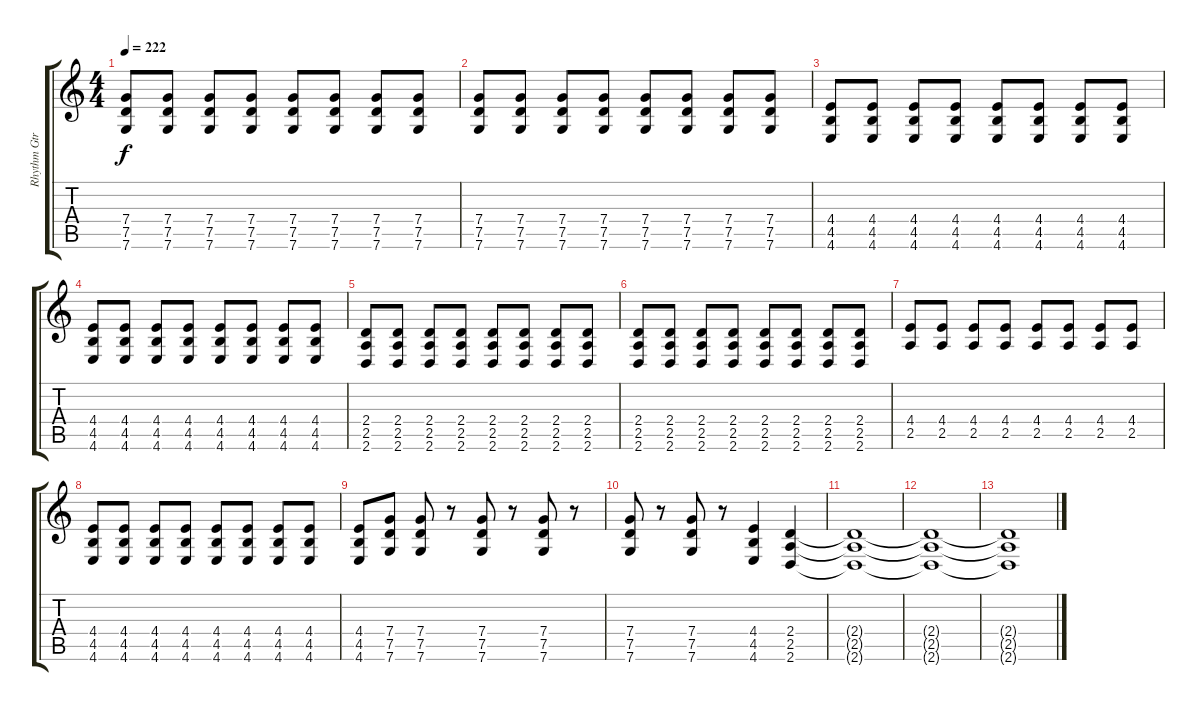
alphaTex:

\track ("Rhythm Gtr. Drop C" "Rhythm Gtr") {instrument distortionguitar}
\staff {score tabs}
\tuning (D4 A3 F3 C3 G2 C2) {hide}
\ts (4 4)
\tempo 222
\clef g2
\ks c
(7.4 7.5 7.6).8{dy f} (7.4 7.5 7.6).8 (7.4 7.5 7.6).8 (7.4 7.5 7.6).8 (7.4 7.5 7.6).8 (7.4 7.5 7.6).8 (7.4 7.5 7.6).8 (7.4 7.5 7.6).8 |
(7.4 7.5 7.6).8 (7.4 7.5 7.6).8 (7.4 7.5 7.6).8 (7.4 7.5 7.6).8 (7.4 7.5 7.6).8 (7.4 7.5 7.6).8 (7.4 7.5 7.6).8 (7.4 7.5 7.6).8 |
(4.4 4.5 4.6).8 (4.4 4.5 4.6).8 (4.4 4.5 4.6).8 (4.4 4.5 4.6).8 (4.4 4.5 4.6).8 (4.4 4.5 4.6).8 (4.4 4.5 4.6).8 (4.4 4.5 4.6).8 |
(4.4 4.5 4.6).8 (4.4 4.5 4.6).8 (4.4 4.5 4.6).8 (4.4 4.5 4.6).8 (4.4 4.5 4.6).8 (4.4 4.5 4.6).8 (4.4 4.5 4.6).8 (4.4 4.5 4.6).8 |
(2.4 2.5 2.6).8 (2.4 2.5 2.6).8 (2.4 2.5 2.6).8 (2.4 2.5 2.6).8 (2.4 2.5 2.6).8 (2.4 2.5 2.6).8 (2.4 2.5 2.6).8 (2.4 2.5 2.6).8 |
(2.4 2.5 2.6).8 (2.4 2.5 2.6).8 (2.4 2.5 2.6).8 (2.4 2.5 2.6).8 (2.4 2.5 2.6).8 (2.4 2.5 2.6).8 (2.4 2.5 2.6).8 (2.4 2.5 2.6).8 |
(4.4 2.5).8 (4.4 2.5).8 (4.4 2.5).8 (4.4 2.5).8 (4.4 2.5).8 (4.4 2.5).8 (4.4 2.5).8 (4.4 2.5).8 |
(4.4 4.5 4.6).8 (4.4 4.5 4.6).8 (4.4 4.5 4.6).8 (4.4 4.5 4.6).8 (4.4 4.5 4.6).8 (4.4 4.5 4.6).8 (4.4 4.5 4.6).8 (4.4 4.5 4.6).8 |
(4.4 4.5 4.6).8 (7.4 7.5 7.6).8 (7.4 7.5 7.6).8 r.8 (7.4 7.5 7.6).8 r.8 (7.4 7.5 7.6).8 r.8 |
(7.4 7.5 7.6).8 r.8 (7.4 7.5 7.6).8 r.8 (4.4 4.5 4.6).4 (2.4 2.5 2.6).4 |
(2.4{t} 2.5{t} 2.6{t}).1 |
(2.4{t} 2.5{t} 2.6{t}).1 |
(2.4{t} 2.5{t} 2.6{t}).1
